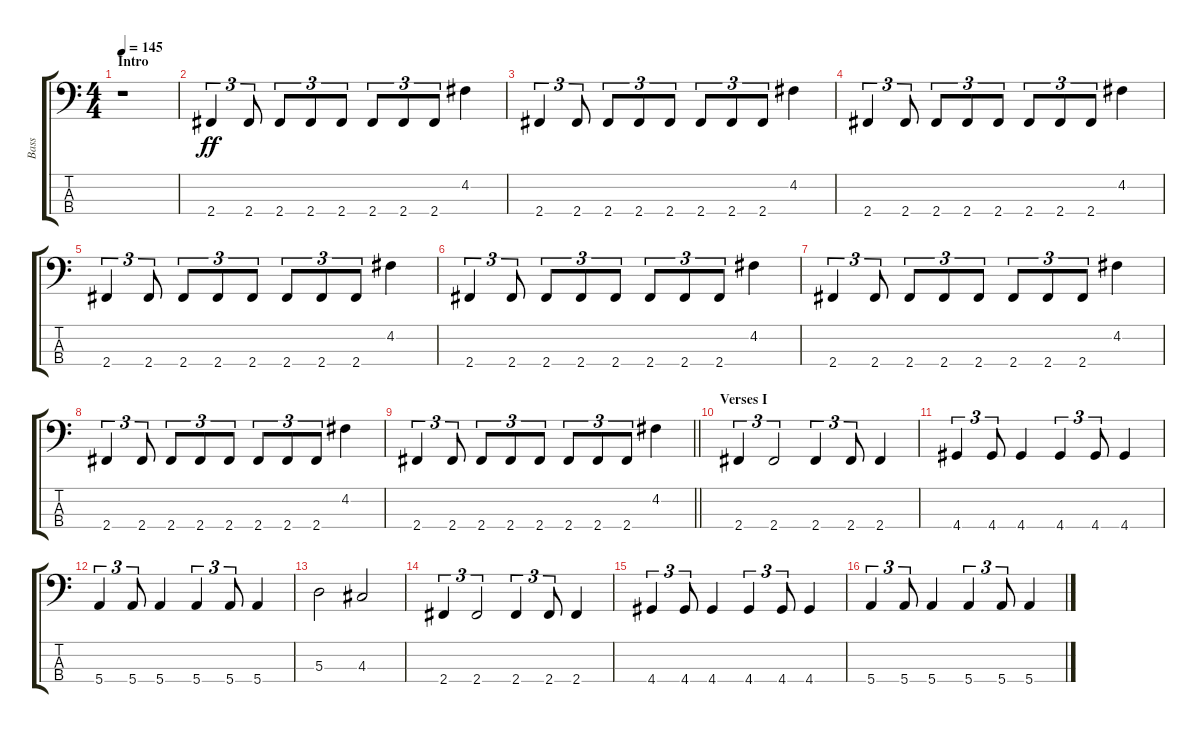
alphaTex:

\track ("Bass" "Bass") {instrument electricbasspick}
\staff {score tabs}
\tuning (G2 D2 A1 E1) {hide}
\ts (4 4)
\section ("" "Intro")
\tempo 145
\clef f4
\ks c
r.1{dy ff instrument electricbasspick} |
2.4.4{tu (3 2)} 2.4.8{tu (3 2)} 2.4.8{tu (3 2)} 2.4.8{tu (3 2)} 2.4.8{tu (3 2)} 2.4.8{tu (3 2)} 2.4.8{tu (3 2)} 2.4.8{tu (3 2)} 4.2.4 |
2.4.4{tu (3 2)} 2.4.8{tu (3 2)} 2.4.8{tu (3 2)} 2.4.8{tu (3 2)} 2.4.8{tu (3 2)} 2.4.8{tu (3 2)} 2.4.8{tu (3 2)} 2.4.8{tu (3 2)} 4.2.4 |
2.4.4{tu (3 2)} 2.4.8{tu (3 2)} 2.4.8{tu (3 2)} 2.4.8{tu (3 2)} 2.4.8{tu (3 2)} 2.4.8{tu (3 2)} 2.4.8{tu (3 2)} 2.4.8{tu (3 2)} 4.2.4 |
2.4.4{tu (3 2)} 2.4.8{tu (3 2)} 2.4.8{tu (3 2)} 2.4.8{tu (3 2)} 2.4.8{tu (3 2)} 2.4.8{tu (3 2)} 2.4.8{tu (3 2)} 2.4.8{tu (3 2)} 4.2.4 |
2.4.4{tu (3 2)} 2.4.8{tu (3 2)} 2.4.8{tu (3 2)} 2.4.8{tu (3 2)} 2.4.8{tu (3 2)} 2.4.8{tu (3 2)} 2.4.8{tu (3 2)} 2.4.8{tu (3 2)} 4.2.4 |
2.4.4{tu (3 2)} 2.4.8{tu (3 2)} 2.4.8{tu (3 2)} 2.4.8{tu (3 2)} 2.4.8{tu (3 2)} 2.4.8{tu (3 2)} 2.4.8{tu (3 2)} 2.4.8{tu (3 2)} 4.2.4 |
2.4.4{tu (3 2)} 2.4.8{tu (3 2)} 2.4.8{tu (3 2)} 2.4.8{tu (3 2)} 2.4.8{tu (3 2)} 2.4.8{tu (3 2)} 2.4.8{tu (3 2)} 2.4.8{tu (3 2)} 4.2.4 |
\barLineRight lightlight
2.4.4{tu (3 2)} 2.4.8{tu (3 2)} 2.4.8{tu (3 2)} 2.4.8{tu (3 2)} 2.4.8{tu (3 2)} 2.4.8{tu (3 2)} 2.4.8{tu (3 2)} 2.4.8{tu (3 2)} 4.2.4 |
\section ("" "Verses I")
2.4.4{tu (3 2)} 2.4.2{tu (3 2)} 2.4.4{tu (3 2)} 2.4.8{tu (3 2)} 2.4.4 |
4.4.4{tu (3 2)} 4.4.8{tu (3 2)} 4.4.4 4.4.4{tu (3 2)} 4.4.8{tu (3 2)} 4.4.4 |
5.4.4{tu (3 2)} 5.4.8{tu (3 2)} 5.4.4 5.4.4{tu (3 2)} 5.4.8{tu (3 2)} 5.4.4 |
5.3.2 4.3.2 |
2.4.4{tu (3 2)} 2.4.2{tu (3 2)} 2.4.4{tu (3 2)} 2.4.8{tu (3 2)} 2.4.4 |
4.4.4{tu (3 2)} 4.4.8{tu (3 2)} 4.4.4 4.4.4{tu (3 2)} 4.4.8{tu (3 2)} 4.4.4 |
5.4.4{tu (3 2)} 5.4.8{tu (3 2)} 5.4.4 5.4.4{tu (3 2)} 5.4.8{tu (3 2)} 5.4.4
